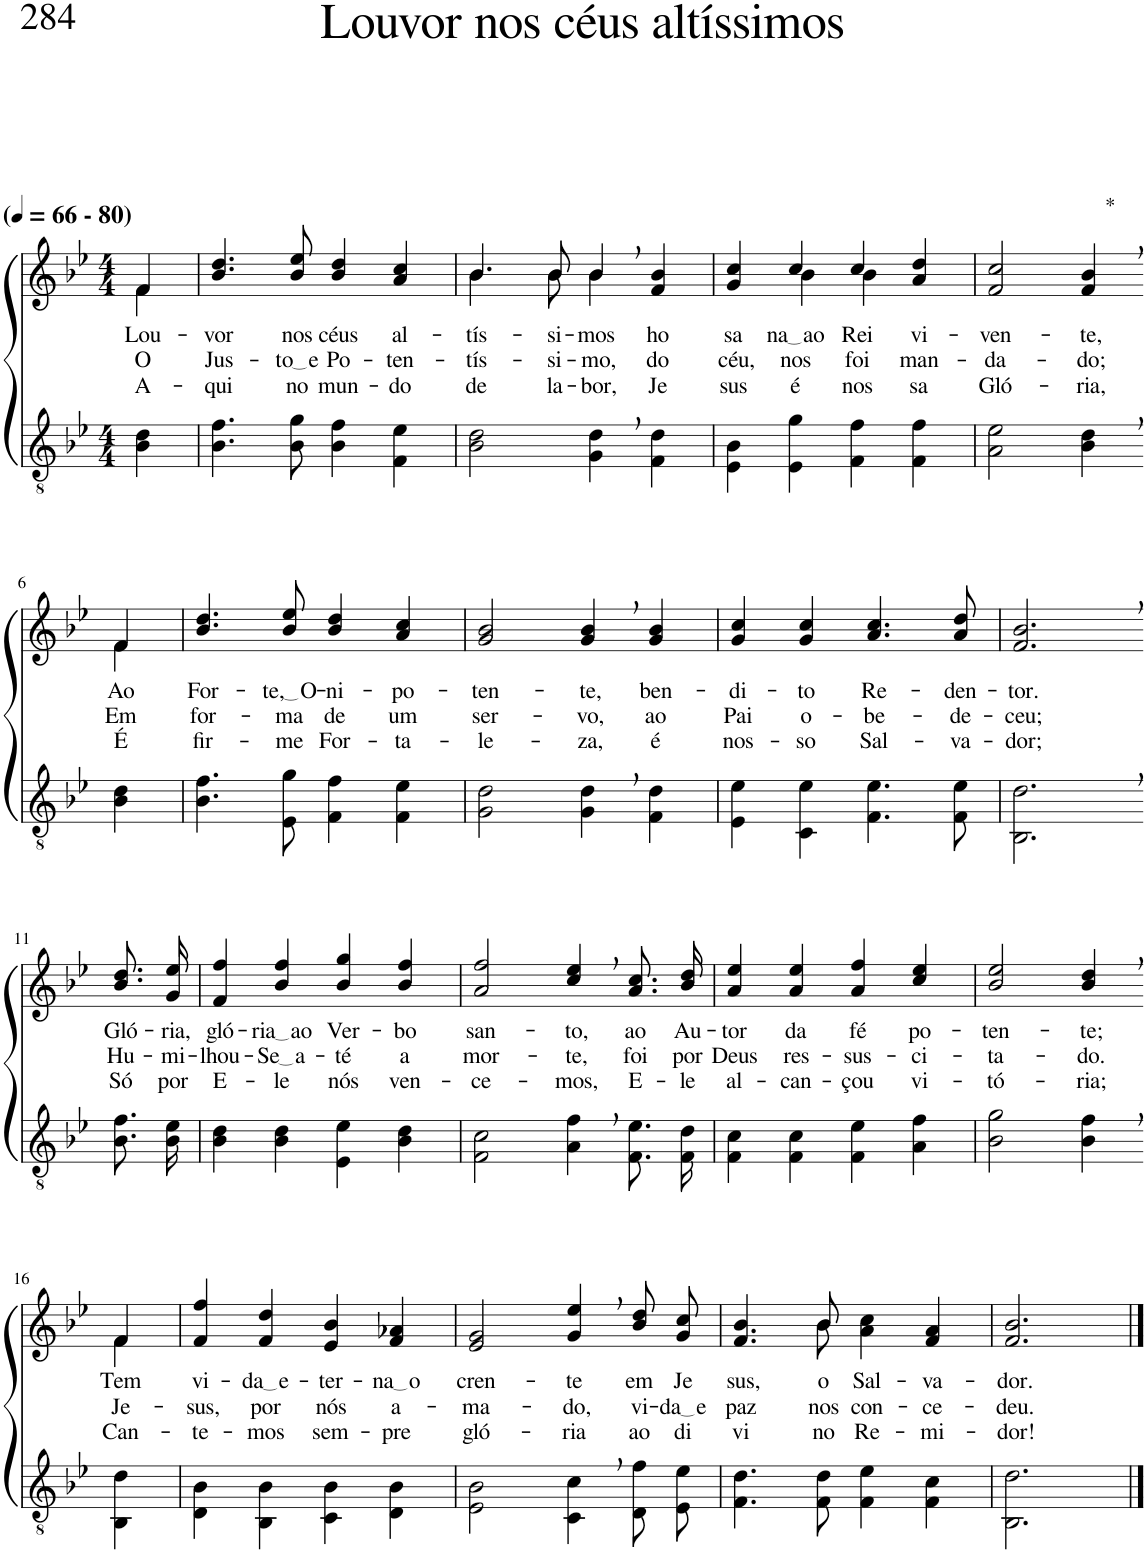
**kern	**kern	**text	**text	**text
*part2	*part1	*part1	*part1	*part1
*staff2	*staff1	*staff1	*staff1	*staff1
*I"Parte III e IV	*I"Parte I e II	*	*	*
*clefGv2	*clefG2	*	*	*
*Trd3c5	*Trd3c5	*	*	*
*k[b-e-]	*k[b-e-]	*	*	*
*M4/4	*M4/4	*	*	*
*MM66	*MM66	*	*	*
=1	=1	=1	=1	=1
!	!LO:TX:a:B:t=(	!	!	!
!	!LO:TX:a:B:t=- 80)	!	!	!
!	!	!LO:LY:b	!LO:LY:b	!LO:LY:b
*	*^	*	*	*
4B-\ 4d\	4f\	4f/	Lou-	O	A-
=2	=2	=2	=2	=2	=2
!	!	!	!LO:LY:b	!LO:LY:b	!LO:LY:b
*	*v	*v	*	*	*
4.B-\ 4.f\	4.b-/ 4.dd/	-vor	Jus-	-qui
!	!	!LO:LY:b	!LO:LY:b	!LO:LY:b
8B-\ 8g\	8b-/ 8ee-/	nos	to e	no
!	!	!LO:LY:b	!LO:LY:b	!LO:LY:b
4B-\ 4f\	4b-/ 4dd/	céus	Po-	mun-
!	!	!LO:LY:b	!LO:LY:b	!LO:LY:b
4F\ 4e-\	4a/ 4cc/	al-	-ten-	-do
=3	=3	=3	=3	=3
!	!	!LO:LY:b	!LO:LY:b	!LO:LY:b
*	*^	*	*	*
2B-\ 2d\	4.b-\	4.b-/	-tís-	-tís-	de
!	!	!	!LO:LY:b	!LO:LY:b	!LO:LY:b
.	8b-\	8b-/	-si-	-si-	la-
!	!	!	!LO:LY:b	!LO:LY:b	!LO:LY:b
4G\, 4d\,	4b-,\	4b-/	-mos	-mo,	-bor,
!	!	!	!LO:LY:b	!LO:LY:b	!LO:LY:b
4F\ 4d\	4ryy	4f/ 4b-/	ho-	do	Je-
=4	=4	=4	=4	=4	=4
!	!	!	!LO:LY:b	!LO:LY:b	!LO:LY:b
4E-\ 4B-\	4g/ 4cc/	4ryy	-sa-	céu,	-sus
!	!	!	!LO:LY:b	!LO:LY:b	!LO:LY:b
4E-\ 4g\	4cc/	4b-\	na ao	nos	é
!	!	!	!LO:LY:b	!LO:LY:b	!LO:LY:b
4F\ 4f\	4cc/	4b-\	Rei	foi	nos-
!	!	!	!LO:LY:b	!LO:LY:b	!LO:LY:b
4F\ 4f\	4a/ 4dd/	4ryy	vi-	man-	-sa
=5	=5	=5	=5	=5	=5
!	!	!	!LO:LY:b	!LO:LY:b	!LO:LY:b
*	*v	*v	*	*	*
2A\ 2e-\	2f/ 2cc/	-ven-	-da-	Gló-
!	!LO:TX:a:t=*	!	!	!
!	!	!LO:LY:b	!LO:LY:b	!LO:LY:b
4B-\, 4d\,	4f/, 4b-/,	-te,	-do;	-ria,
!!LO:LB:g=z
=6-	=6-	=6-	=6-	=6-
!	!	!LO:LY:b	!LO:LY:b	!LO:LY:b
*	*^	*	*	*
4B-\ 4d\	4f\	4f/	Ao	Em	É
=7	=7	=7	=7	=7	=7
!	!	!	!LO:LY:b	!LO:LY:b	!LO:LY:b
*	*v	*v	*	*	*
4.B-\ 4.f\	4.b-/ 4.dd/	For-	for-	fir-
!	!	!LO:LY:b	!LO:LY:b	!LO:LY:b
8E-\ 8g\	8b-/ 8ee-/	te, O	-ma	-me
!	!	!LO:LY:b	!LO:LY:b	!LO:LY:b
4F\ 4f\	4b-/ 4dd/	-ni-	de	For-
!	!	!LO:LY:b	!LO:LY:b	!LO:LY:b
4F\ 4e-\	4a/ 4cc/	-po-	um	-ta-
=8	=8	=8	=8	=8
!	!	!LO:LY:b	!LO:LY:b	!LO:LY:b
2G\ 2d\	2g/ 2b-/	-ten-	ser-	-le-
!	!	!LO:LY:b	!LO:LY:b	!LO:LY:b
4G\, 4d\,	4g/, 4b-/,	-te,	-vo,	-za,
!	!	!LO:LY:b	!LO:LY:b	!LO:LY:b
4F\ 4d\	4g/ 4b-/	ben-	ao	é
=9	=9	=9	=9	=9
!	!	!LO:LY:b	!LO:LY:b	!LO:LY:b
4E-\ 4e-\	4g/ 4cc/	-di-	Pai	nos-
!	!	!LO:LY:b	!LO:LY:b	!LO:LY:b
4C\ 4e-\	4g/ 4cc/	-to	o-	-so
!	!	!LO:LY:b	!LO:LY:b	!LO:LY:b
4.F\ 4.e-\	4.a/ 4.cc/	Re-	-be-	Sal-
!	!	!LO:LY:b	!LO:LY:b	!LO:LY:b
8F\ 8e-\	8a/ 8dd/	-den-	-de-	-va-
=10	=10	=10	=10	=10
!	!	!LO:LY:b	!LO:LY:b	!LO:LY:b
2.BB-\, 2.d\,	2.f/, 2.b-/,	-tor.	-ceu;	-dor;
!!LO:LB:g=z
=11-	=11-	=11-	=11-	=11-
!	!	!LO:LY:b	!LO:LY:b	!LO:LY:b
8.B-\ 8.f\L	8.b-\ 8.dd\L	Gló-	Hu-	Só
!	!	!LO:LY:b	!LO:LY:b	!LO:LY:b
16B-\ 16e-\Jk	16g\ 16ee-\Jk	-ria,	-mi-	por
=12	=12	=12	=12	=12
!	!	!LO:LY:b	!LO:LY:b	!LO:LY:b
4B-\ 4d\	4f/ 4ff/	gló-	-lhou-	E-
!	!	!LO:LY:b	!LO:LY:b	!LO:LY:b
4B-\ 4d\	4b-/ 4ff/	ria ao	Se a	-le
!	!	!LO:LY:b	!LO:LY:b	!LO:LY:b
4E-\ 4e-\	4b-/ 4gg/	Ver-	-té	nós
!	!	!LO:LY:b	!LO:LY:b	!LO:LY:b
4B-\ 4d\	4b-/ 4ff/	-bo	a	ven-
=13	=13	=13	=13	=13
!	!	!LO:LY:b	!LO:LY:b	!LO:LY:b
2F\ 2c\	2a/ 2ff/	san-	mor-	-ce-
!	!	!LO:LY:b	!LO:LY:b	!LO:LY:b
4A\, 4f\,	4cc/, 4ee-/,	-to,	-te,	-mos,
!	!	!LO:LY:b	!LO:LY:b	!LO:LY:b
8.F/ 8.e-/L	8.a\ 8.cc\L	ao	foi	E-
!	!	!LO:LY:b	!LO:LY:b	!LO:LY:b
16F/ 16d/Jk	16b-\ 16dd\Jk	Au-	por	-le
=14	=14	=14	=14	=14
!	!	!LO:LY:b	!LO:LY:b	!LO:LY:b
4F\ 4c\	4a/ 4ee-/	-tor	Deus	al-
!	!	!LO:LY:b	!LO:LY:b	!LO:LY:b
4F\ 4c\	4a/ 4ee-/	da	res-	-can-
!	!	!LO:LY:b	!LO:LY:b	!LO:LY:b
4F\ 4e-\	4a/ 4ff/	fé	-sus-	-çou
!	!	!LO:LY:b	!LO:LY:b	!LO:LY:b
4A\ 4f\	4cc/ 4ee-/	po-	-ci-	vi-
=15	=15	=15	=15	=15
!	!	!LO:LY:b	!LO:LY:b	!LO:LY:b
2B-\ 2g\	2b-/ 2ee-/	-ten-	-ta-	-tó-
!	!	!LO:LY:b	!LO:LY:b	!LO:LY:b
4B-\, 4f\,	4b-/, 4dd/,	-te;	-do.	-ria;
!!LO:LB:g=z
=16-	=16-	=16-	=16-	=16-
*	*^	*	*	*
!	!	!	!LO:LY:b	!LO:LY:b	!LO:LY:b
4BB-\ 4d\	4f/	4f\	Tem	Je-	Can-
=17	=17	=17	=17	=17	=17
!	!	!	!LO:LY:b	!LO:LY:b	!LO:LY:b
*	*v	*v	*	*	*
4D\ 4B-\	4f/ 4ff/	vi-	-sus,	-te-
!	!	!LO:LY:b	!LO:LY:b	!LO:LY:b
4BB-\ 4B-\	4f/ 4dd/	da e	por	-mos
!	!	!LO:LY:b	!LO:LY:b	!LO:LY:b
4C\ 4B-\	4e-/ 4b-/	-ter-	nós	sem-
!	!	!LO:LY:b	!LO:LY:b	!LO:LY:b
4D\ 4B-\	4f/ 4a-X/	na o	a-	-pre
=18	=18	=18	=18	=18
!	!	!LO:LY:b	!LO:LY:b	!LO:LY:b
2E-\ 2B-\	2e-/ 2g/	cren-	-ma-	gló-
!	!	!LO:LY:b	!LO:LY:b	!LO:LY:b
4C\, 4c\,	4g/, 4ee-/,	-te	-do,	-ria
!	!	!LO:LY:b	!LO:LY:b	!LO:LY:b
8D/ 8f/L	8b-\ 8dd\L	em	vi-	ao
!	!	!LO:LY:b	!LO:LY:b	!LO:LY:b
8E-/ 8e-/J	8g\ 8cc\J	Je-	da e	di-
=19	=19	=19	=19	=19
*	*^	*	*	*
!	!	!	!LO:LY:b	!LO:LY:b	!LO:LY:b
4.F\ 4.d\	4.ryy	4.f/ 4.b-/	-sus,	paz	-vi-
!	!	!	!LO:LY:b	!LO:LY:b	!LO:LY:b
8F\ 8d\	8b-\	8b-/	o	nos	-no
!	!	!	!LO:LY:b	!LO:LY:b	!LO:LY:b
4F\ 4e-\	4a\ 4cc\	2ryy	Sal-	con-	Re-
!	!	!	!LO:LY:b	!LO:LY:b	!LO:LY:b
4F\ 4c\	4f/ 4a/	.	-va-	-ce-	-mi-
*	*v	*v	*	*	*
=20	=20	=20	=20	=20
!	!	!LO:LY:b	!LO:LY:b	!LO:LY:b
2.BB-\ 2.d\	2.f/ 2.b-/	-dor.	-deu.	-dor!
==	==	==	==	==
*-	*-	*-	*-	*-
